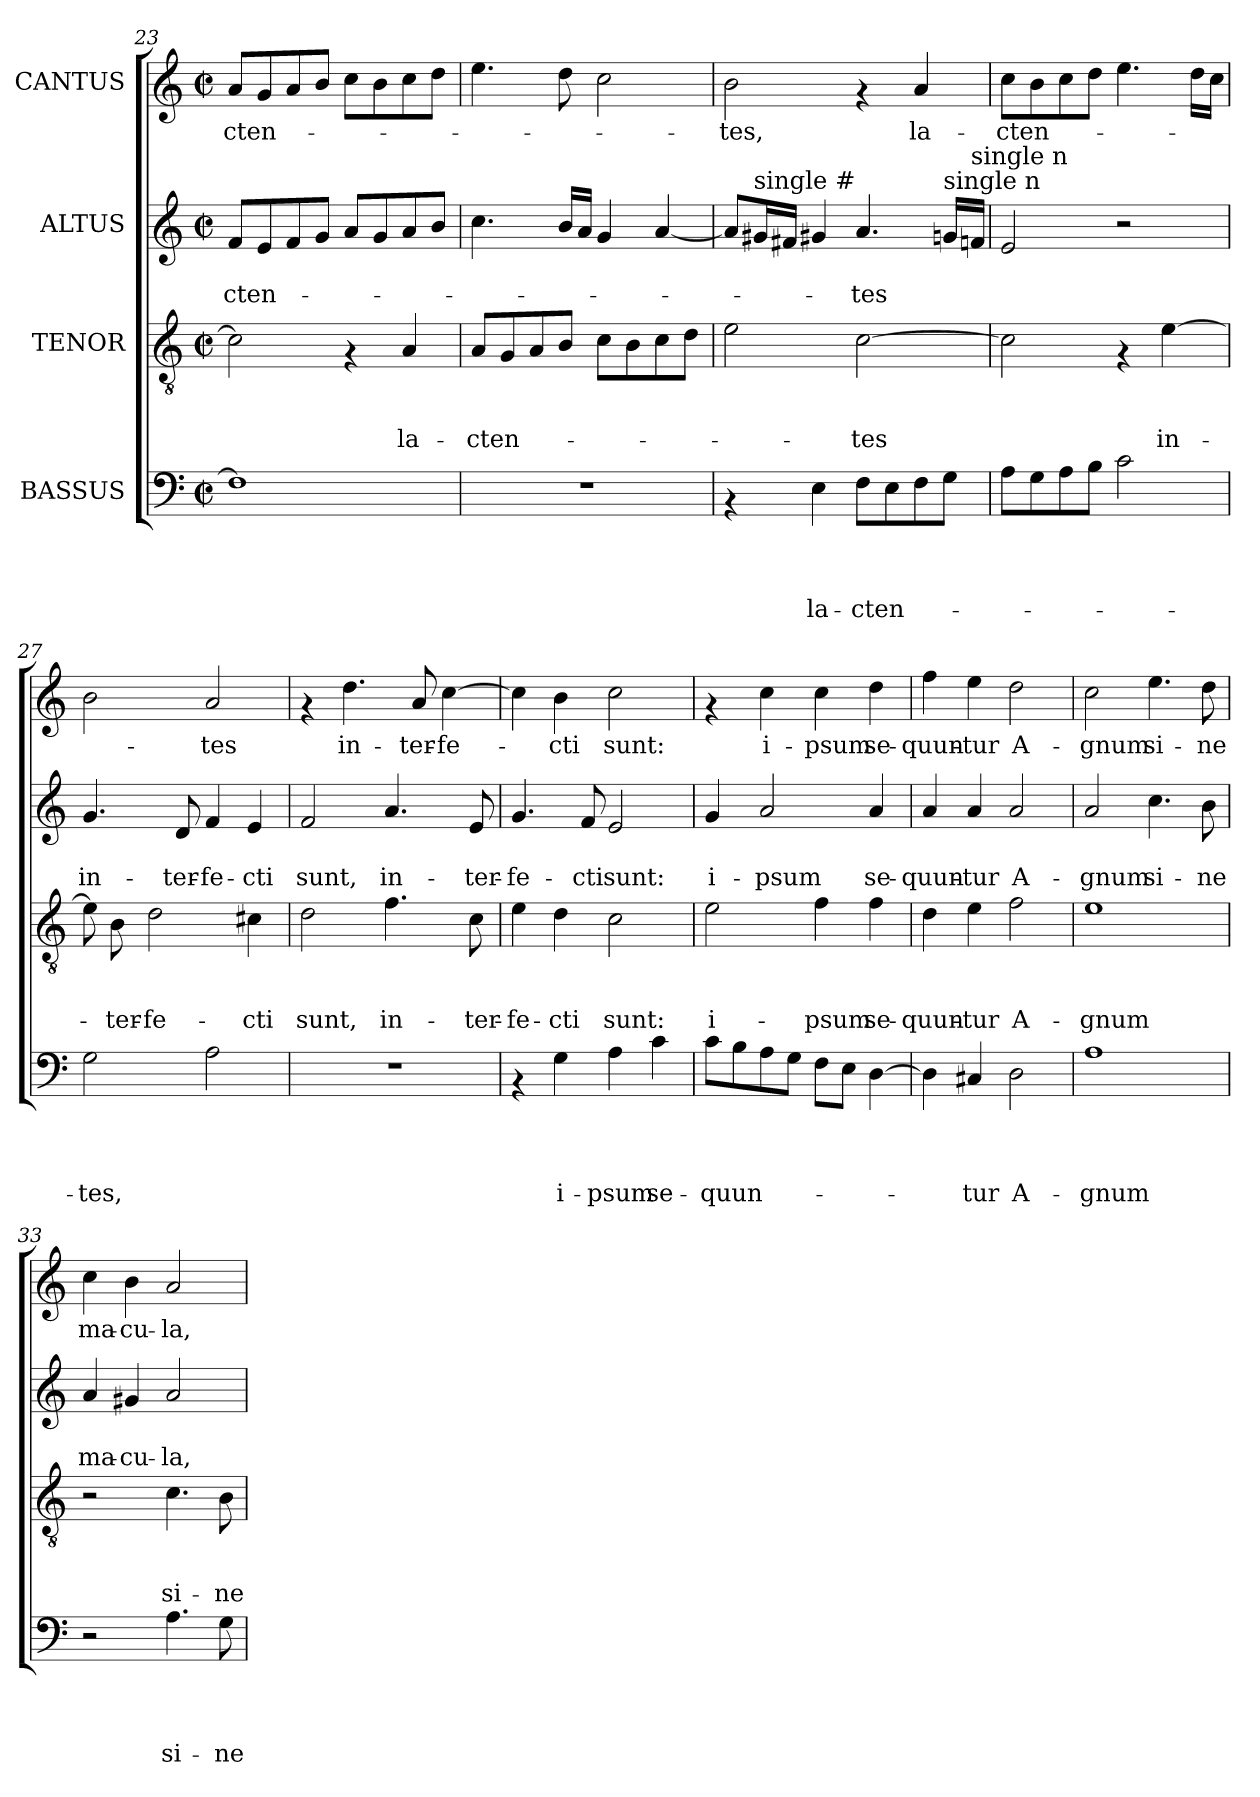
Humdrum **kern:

**kern	**text	**text	**text	**text	**kern	**text	**text	**text	**kern	**text	**text	**kern	**text
*part4	*part4	*part4	*part4	*part4	*part3	*part3	*part3	*part3	*part2	*part2	*part2	*part1	*part1
*staff4	*staff4	*staff4	*staff4	*staff4	*staff3	*staff3	*staff3	*staff3	*staff2	*staff2	*staff2	*staff1	*staff1
*I"BASSUS	*	*	*	*	*I"TENOR	*	*	*	*I"ALTUS	*	*	*I"CANTUS	*
*clefF4	*	*	*	*	*clefGv2	*	*	*	*clefG2	*	*	*clefG2	*
*k[]	*	*	*	*	*k[]	*	*	*	*k[]	*	*	*k[]	*
*C:	*	*	*	*	*C:	*	*	*	*C:	*	*	*C:	*
*M2/2	*	*	*	*	*M2/2	*	*	*	*M2/2	*	*	*M2/2	*
*met(c|)	*	*	*	*	*met(c|)	*	*	*	*met(c|)	*	*	*met(c|)	*
=23	=23	=23	=23	=23	=23	=23	=23	=23	=23	=23	=23	=23	=23
!	!	!	!	!	!	!	!	!	!	!	!LO:LY:b	!	!LO:LY:b
1F]	.	.	.	.	2c\]	.	.	.	8f/L	.	-cten-	8a/L	-cten-
.	.	.	.	.	.	.	.	.	8e/	.	.	8g/	.
.	.	.	.	.	.	.	.	.	8f/	.	.	8a/	.
.	.	.	.	.	.	.	.	.	8g/J	.	.	8b/J	.
.	.	.	.	.	4rF	.	.	.	8a/L	.	.	8cc\L	.
.	.	.	.	.	.	.	.	.	8g/	.	.	8b\	.
!	!	!	!	!	!	!	!	!LO:LY:b	!	!	!	!	!
.	.	.	.	.	4A/	.	.	la-	8a/	.	.	8cc\	.
.	.	.	.	.	.	.	.	.	8b/J	.	.	8dd\J	.
=24	=24	=24	=24	=24	=24	=24	=24	=24	=24	=24	=24	=24	=24
!	!	!	!	!	!	!	!	!LO:LY:b	!	!	!	!	!
1r	.	.	.	.	8A/L	.	.	-cten-	4.cc\	.	.	4.ee\	.
.	.	.	.	.	8G/	.	.	.	.	.	.	.	.
.	.	.	.	.	8A/	.	.	.	.	.	.	.	.
.	.	.	.	.	8B/J	.	.	.	16b/LL	.	.	8dd\	.
.	.	.	.	.	.	.	.	.	16a/JJ	.	.	.	.
.	.	.	.	.	8c\L	.	.	.	4g/	.	.	2cc\	.
.	.	.	.	.	8B\	.	.	.	.	.	.	.	.
.	.	.	.	.	8c\	.	.	.	[<4a/	.	.	.	.
.	.	.	.	.	8d\J	.	.	.	.	.	.	.	.
!!LO:PB:g=z
=25	=25	=25	=25	=25	=25	=25	=25	=25	=25	=25	=25	=25	=25
!	!	!	!	!	!	!	!	!	!	!	!	!	!LO:LY:b
4rAA	.	.	.	.	2e\	.	.	.	8a/L]	.	.	2b\	-tes,
!	!	!	!	!	!	!	!	!	!LO:TX:a:t=single #	!	!	!	!
.	.	.	.	.	.	.	.	.	16g#/L	.	.	.	.
.	.	.	.	.	.	.	.	.	16f#X/JJ	.	.	.	.
!	!	!	!	!LO:LY:b	!	!	!	!	!	!	!	!	!
4E\	.	.	.	la-	.	.	.	.	4g#X/	.	.	.	.
!	!	!	!	!LO:LY:b	!	!	!	!LO:LY:b	!	!	!LO:LY:b	!	!
8F\L	.	.	.	-cten-	[>2c\	.	.	-tes	4.a/	.	-tes	4rf	.
8E\	.	.	.	.	.	.	.	.	.	.	.	.	.
!	!	!	!	!	!	!	!	!	!	!	!	!	!LO:LY:b
8F\	.	.	.	.	.	.	.	.	.	.	.	4a/	la-
!	!	!	!	!	!	!	!	!	!LO:TX:a:t=single n	!	!	!	!
8G\J	.	.	.	.	.	.	.	.	16g/LL	.	.	.	.
!	!	!	!	!	!	!	!	!	!LO:TX:a:t=single n	!	!	!	!
.	.	.	.	.	.	.	.	.	16f/JJ	.	.	.	.
=26	=26	=26	=26	=26	=26	=26	=26	=26	=26	=26	=26	=26	=26
!	!	!	!	!	!	!	!	!	!	!	!	!	!LO:LY:b
8A\L	.	.	.	.	2c\]	.	.	.	2e/	.	.	8cc\L	-cten-
8G\	.	.	.	.	.	.	.	.	.	.	.	8b\	.
8A\	.	.	.	.	.	.	.	.	.	.	.	8cc\	.
8B\J	.	.	.	.	.	.	.	.	.	.	.	8dd\J	.
2c\	.	.	.	.	4rF	.	.	.	2r	.	.	4.ee\	.
!	!	!	!	!	!	!	!	!LO:LY:b	!	!	!	!	!
.	.	.	.	.	[>4e\	.	.	in-	.	.	.	.	.
.	.	.	.	.	.	.	.	.	.	.	.	16dd\LL	.
.	.	.	.	.	.	.	.	.	.	.	.	16cc\JJ	.
=27	=27	=27	=27	=27	=27	=27	=27	=27	=27	=27	=27	=27	=27
!	!	!	!	!LO:LY:b	!	!	!	!	!	!	!LO:LY:b	!	!
2G\	.	.	.	-tes,	8e\]	.	.	.	4.g/	.	in-	2b\	.
!	!	!	!	!	!	!	!	!LO:LY:b	!	!	!	!	!
.	.	.	.	.	8B\	.	.	-ter-	.	.	.	.	.
!	!	!	!	!	!	!	!	!LO:LY:b	!	!	!	!	!
.	.	.	.	.	2d\	.	.	-fe-	.	.	.	.	.
!	!	!	!	!	!	!	!	!	!	!	!LO:LY:b	!	!
.	.	.	.	.	.	.	.	.	8d/	.	-ter-	.	.
!	!	!	!	!	!	!	!	!	!	!	!LO:LY:b	!	!LO:LY:b
2A\	.	.	.	.	.	.	.	.	4f/	.	-fe-	2a/	-tes
!	!	!	!	!	!	!	!	!LO:LY:b	!	!	!LO:LY:b	!	!
.	.	.	.	.	4c#X\	.	.	-cti	4e/	.	-cti	.	.
=28	=28	=28	=28	=28	=28	=28	=28	=28	=28	=28	=28	=28	=28
!	!	!	!	!	!	!	!	!LO:LY:b	!	!	!LO:LY:b	!	!
1r	.	.	.	.	2d\	.	.	sunt,	2f/	.	sunt,	4rf	.
!	!	!	!	!	!	!	!	!	!	!	!	!	!LO:LY:b
.	.	.	.	.	.	.	.	.	.	.	.	4.dd\	in-
!	!	!	!	!	!	!	!	!LO:LY:b	!	!	!LO:LY:b	!	!
.	.	.	.	.	4.f\	.	.	in-	4.a/	.	in-	.	.
!	!	!	!	!	!	!	!	!	!	!	!	!	!LO:LY:b
.	.	.	.	.	.	.	.	.	.	.	.	8a/	-ter-
!	!	!	!	!	!	!	!	!	!	!	!	!	!LO:LY:b
.	.	.	.	.	.	.	.	.	.	.	.	[>4cc\	-fe-
!	!	!	!	!	!	!	!	!LO:LY:b	!	!	!LO:LY:b	!	!
.	.	.	.	.	8c\	.	.	-ter-	8e/	.	-ter-	.	.
=29	=29	=29	=29	=29	=29	=29	=29	=29	=29	=29	=29	=29	=29
!	!	!	!	!	!	!	!	!LO:LY:b	!	!	!LO:LY:b	!	!
4rAA	.	.	.	.	4e\	.	.	-fe-	4.g/	.	-fe-	4cc\]	.
!	!	!	!	!LO:LY:b	!	!	!	!LO:LY:b	!	!	!	!	!LO:LY:b
4G\	.	.	.	i-	4d\	.	.	-cti	.	.	.	4b\	-cti
!	!	!	!	!	!	!	!	!	!	!	!LO:LY:b	!	!
.	.	.	.	.	.	.	.	.	8f/	.	-cti	.	.
!	!	!	!	!LO:LY:b	!	!	!	!LO:LY:b	!	!	!LO:LY:b	!	!LO:LY:b
4A\	.	.	.	-psum	2c\	.	.	sunt:	2e/	.	sunt:	2cc\	sunt:
!	!	!	!	!LO:LY:b	!	!	!	!	!	!	!	!	!
4c\	.	.	.	se-	.	.	.	.	.	.	.	.	.
=30	=30	=30	=30	=30	=30	=30	=30	=30	=30	=30	=30	=30	=30
!	!	!	!	!LO:LY:b	!	!	!	!LO:LY:b	!	!	!LO:LY:b	!	!
8c\L	.	.	.	-quun-	2e\	.	.	i-	4g/	.	i-	4rf	.
8B\	.	.	.	.	.	.	.	.	.	.	.	.	.
!	!	!	!	!	!	!	!	!	!	!	!LO:LY:b	!	!LO:LY:b
8A\	.	.	.	.	.	.	.	.	2a/	.	-psum	4cc\	i-
8G\J	.	.	.	.	.	.	.	.	.	.	.	.	.
!	!	!	!	!	!	!	!	!LO:LY:b	!	!	!	!	!LO:LY:b
8F\L	.	.	.	.	4f\	.	.	-psum	.	.	.	4cc\	-psum
8E\J	.	.	.	.	.	.	.	.	.	.	.	.	.
!	!	!	!	!	!	!	!	!LO:LY:b	!	!	!LO:LY:b	!	!LO:LY:b
[>4D\	.	.	.	.	4f\	.	.	se-	4a/	.	se-	4dd\	se-
!!LO:PB:g=z
=31	=31	=31	=31	=31	=31	=31	=31	=31	=31	=31	=31	=31	=31
!	!	!	!	!	!	!	!	!LO:LY:b	!	!	!LO:LY:b	!	!LO:LY:b
4D\]	.	.	.	.	4d\	.	.	-quun-	4a/	.	-quun-	4ff\	-quun-
!	!	!	!	!LO:LY:b	!	!	!	!LO:LY:b	!	!	!LO:LY:b	!	!LO:LY:b
4C#X/	.	.	.	-tur	4e\	.	.	-tur	4a/	.	-tur	4ee\	-tur
!	!	!	!	!LO:LY:b	!	!	!	!LO:LY:b	!	!	!LO:LY:b	!	!LO:LY:b
2D\	.	.	.	A-	2f\	.	.	A-	2a/	.	A-	2dd\	A-
=32	=32	=32	=32	=32	=32	=32	=32	=32	=32	=32	=32	=32	=32
!	!	!	!	!LO:LY:b	!	!	!	!LO:LY:b	!	!	!LO:LY:b	!	!LO:LY:b
1A	.	.	.	-gnum	1e	.	.	-gnum	2a/	.	-gnum	2cc\	-gnum
!	!	!	!	!	!	!	!	!	!	!	!LO:LY:b	!	!LO:LY:b
.	.	.	.	.	.	.	.	.	4.cc\	.	si-	4.ee\	si-
!	!	!	!	!	!	!	!	!	!	!	!LO:LY:b	!	!LO:LY:b
.	.	.	.	.	.	.	.	.	8b\	.	-ne	8dd\	-ne
=33	=33	=33	=33	=33	=33	=33	=33	=33	=33	=33	=33	=33	=33
!	!	!	!	!	!	!	!	!	!	!	!LO:LY:b	!	!LO:LY:b
2r	.	.	.	.	2r	.	.	.	4a/	.	ma-	4cc\	ma-
!	!	!	!	!	!	!	!	!	!	!	!LO:LY:b	!	!LO:LY:b
.	.	.	.	.	.	.	.	.	4g#X/	.	-cu-	4b\	-cu-
!	!	!	!	!LO:LY:b	!	!	!	!LO:LY:b	!	!	!LO:LY:b	!	!LO:LY:b
4.A\	.	.	.	si-	4.c\	.	.	si-	2a/	.	-la,	2a/	-la,
!	!	!	!	!LO:LY:b	!	!	!	!LO:LY:b	!	!	!	!	!
8G\	.	.	.	-ne	8B\	.	.	-ne	.	.	.	.	.
=	=	=	=	=	=	=	=	=	=	=	=	=	=
*-	*-	*-	*-	*-	*-	*-	*-	*-	*-	*-	*-	*-	*-
